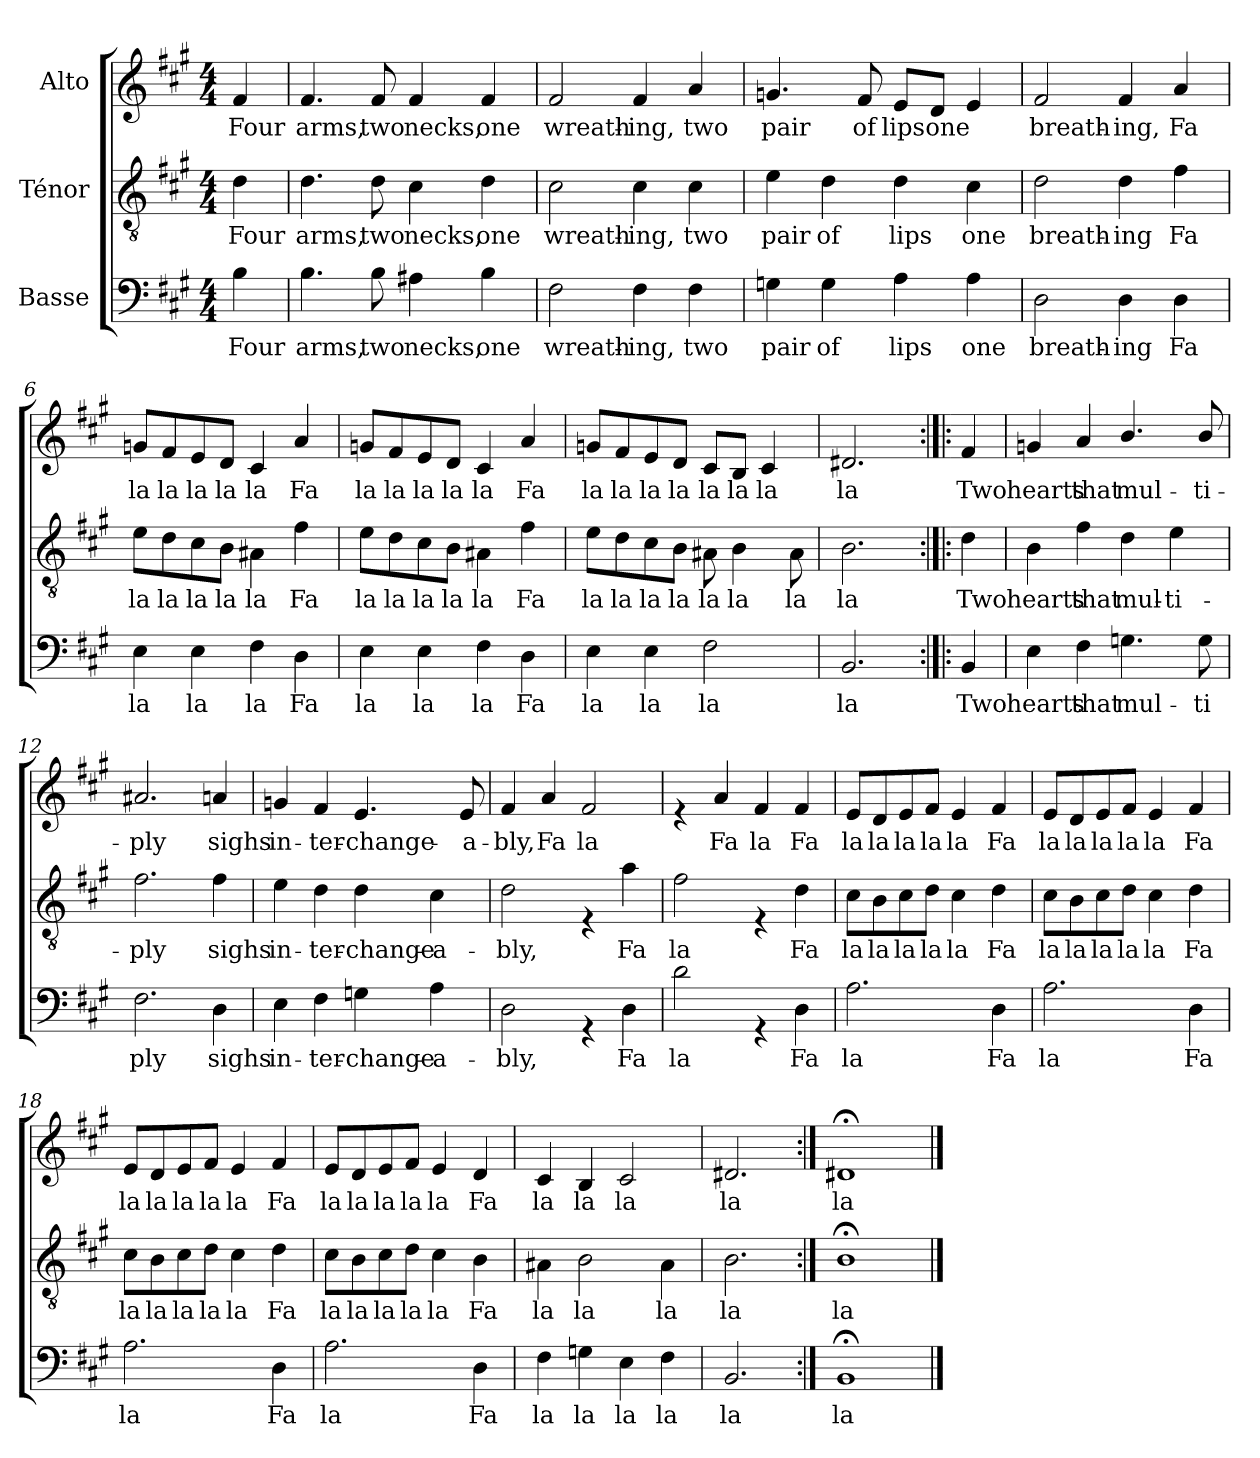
**kern	**text	**kern	**text	**kern	**text
*part3	*part3	*part2	*part2	*part1	*part1
*staff3	*staff3	*staff2	*staff2	*staff1	*staff1
*I"Basse	*	*I"Ténor	*	*I"Alto	*
*clefF4	*	*clefGv2	*	*clefG2	*
*k[f#c#g#]	*	*k[f#c#g#]	*	*k[f#c#g#]	*
*A:	*	*A:	*	*A:	*
*M4/4	*	*M4/4	*	*M4/4	*
=1	=1	=1	=1	=1	=1
!	!LO:LY:b	!	!LO:LY:b	!	!LO:LY:b
4B\	Four	4d\	Four	4f#/	Four
=2	=2	=2	=2	=2	=2
!	!LO:LY:b	!	!LO:LY:b	!	!LO:LY:b
4.B\	arms,	4.d\	arms,	4.f#/	arms,
!	!LO:LY:b	!	!LO:LY:b	!	!LO:LY:b
8B\	two	8d\	two	8f#/	two
!	!LO:LY:b	!	!LO:LY:b	!	!LO:LY:b
4A#X\	necks,	4c#\	necks,	4f#/	necks,
!	!LO:LY:b	!	!LO:LY:b	!	!LO:LY:b
4B\	one	4d\	one	4f#/	one
=3	=3	=3	=3	=3	=3
!	!LO:LY:b	!	!LO:LY:b	!	!LO:LY:b
2F#\	wreath-	2c#\	wreath-	2f#/	wreath-
!	!LO:LY:b	!	!LO:LY:b	!	!LO:LY:b
4F#\	-ing,	4c#\	-ing,	4f#/	-ing,
!	!LO:LY:b	!	!LO:LY:b	!	!LO:LY:b
4F#\	two	4c#\	two	4a/	two
=4	=4	=4	=4	=4	=4
!	!LO:LY:b	!	!LO:LY:b	!	!LO:LY:b
4Gn\	pair	4e\	pair	4.gn/	pair
!	!LO:LY:b	!	!LO:LY:b	!	!
4G\	of	4d\	of	.	.
!	!	!	!	!	!LO:LY:b
.	.	.	.	8f#/	of
!	!LO:LY:b	!	!LO:LY:b	!	!LO:LY:b
4A\	lips	4d\	lips	8e/L	lips
!	!	!	!	!	!LO:LY:b
.	.	.	.	8d/J	one
!	!LO:LY:b	!	!LO:LY:b	!	!
4A\	one	4c#\	one	4e/	.
!!LO:LB:g=z
=5	=5	=5	=5	=5	=5
!	!LO:LY:b	!	!LO:LY:b	!	!LO:LY:b
2D\	breath-	2d\	breath-	2f#/	breath-
!	!LO:LY:b	!	!LO:LY:b	!	!LO:LY:b
4D\	-ing	4d\	-ing	4f#/	-ing,
!	!LO:LY:b	!	!LO:LY:b	!	!LO:LY:b
4D\	Fa	4f#\	Fa	4a/	Fa
=6	=6	=6	=6	=6	=6
!	!LO:LY:b	!	!LO:LY:b	!	!LO:LY:b
4E\	la	8e\L	la	8gn/L	la
!	!	!	!LO:LY:b	!	!LO:LY:b
.	.	8d\	la	8f#/	la
!	!LO:LY:b	!	!LO:LY:b	!	!LO:LY:b
4E\	la	8c#\	la	8e/	la
!	!	!	!LO:LY:b	!	!LO:LY:b
.	.	8B\J	la	8d/J	la
!	!LO:LY:b	!	!LO:LY:b	!	!LO:LY:b
4F#\	la	4A#X\	la	4c#/	la
!	!LO:LY:b	!	!LO:LY:b	!	!LO:LY:b
4D\	Fa	4f#\	Fa	4a/	Fa
=7	=7	=7	=7	=7	=7
!	!LO:LY:b	!	!LO:LY:b	!	!LO:LY:b
4E\	la	8e\L	la	8gn/L	la
!	!	!	!LO:LY:b	!	!LO:LY:b
.	.	8d\	la	8f#/	la
!	!LO:LY:b	!	!LO:LY:b	!	!LO:LY:b
4E\	la	8c#\	la	8e/	la
!	!	!	!LO:LY:b	!	!LO:LY:b
.	.	8B\J	la	8d/J	la
!	!LO:LY:b	!	!LO:LY:b	!	!LO:LY:b
4F#\	la	4A#X\	la	4c#/	la
!	!LO:LY:b	!	!LO:LY:b	!	!LO:LY:b
4D\	Fa	4f#\	Fa	4a/	Fa
=8	=8	=8	=8	=8	=8
!	!LO:LY:b	!	!LO:LY:b	!	!LO:LY:b
4E\	la	8e\L	la	8gn/L	la
!	!	!	!LO:LY:b	!	!LO:LY:b
.	.	8d\	la	8f#/	la
!	!LO:LY:b	!	!LO:LY:b	!	!LO:LY:b
4E\	la	8c#\	la	8e/	la
!	!	!	!LO:LY:b	!	!LO:LY:b
.	.	8B\J	la	8d/J	la
!	!LO:LY:b	!	!LO:LY:b	!	!LO:LY:b
2F#\	la	8A#X\	la	8c#/L	la
!	!	!	!LO:LY:b	!	!LO:LY:b
.	.	4B\	la	8B/J	la
!	!	!	!	!	!LO:LY:b
.	.	.	.	4c#/	la
!	!	!	!LO:LY:b	!	!
.	.	8A#\	la	.	.
!!LO:LB:g=z
=9	=9	=9	=9	=9	=9
!	!LO:LY:b	!	!LO:LY:b	!	!LO:LY:b
2.BB/	la	2.B\	la	2.d#X/	la
=10:|!|:	=10:|!|:	=10:|!|:	=10:|!|:	=10:|!|:	=10:|!|:
!	!LO:LY:b	!	!LO:LY:b	!	!LO:LY:b
4BB/	Two	4d\	Two	4f#/	Two
=11	=11	=11	=11	=11	=11
!	!LO:LY:b	!	!LO:LY:b	!	!LO:LY:b
4E\	hearts	4B\	hearts	4gn/	hearts
!	!LO:LY:b	!	!LO:LY:b	!	!LO:LY:b
4F#\	that	4f#\	that	4a/	that
!	!LO:LY:b	!	!LO:LY:b	!	!LO:LY:b
4.Gn\	mul-	4d\	mul-	4.b/	mul-
!	!	!	!LO:LY:b	!	!
.	.	4e\	-ti-	.	.
!	!LO:LY:b	!	!	!	!LO:LY:b
8G\	-ti	.	.	8b/	-ti-
=12	=12	=12	=12	=12	=12
!	!LO:LY:b	!	!LO:LY:b	!	!LO:LY:b
2.F#\	ply	2.f#\	-ply	2.a#X/	-ply
!	!LO:LY:b	!	!LO:LY:b	!	!LO:LY:b
4D\	sighs	4f#\	sighs	4an/	sighs
=13	=13	=13	=13	=13	=13
!	!LO:LY:b	!	!LO:LY:b	!	!LO:LY:b
4E\	in-	4e\	in-	4gn/	in-
!	!LO:LY:b	!	!LO:LY:b	!	!LO:LY:b
4F#\	-ter-	4d\	-ter-	4f#/	-ter-
!	!LO:LY:b	!	!LO:LY:b	!	!LO:LY:b
4Gn\	-change-	4d\	-change-	4.e/	-change-
!	!LO:LY:b	!	!LO:LY:b	!	!
4A\	-a-	4c#\	-a-	.	.
!	!	!	!	!	!LO:LY:b
.	.	.	.	8e/	-a-
!!LO:LB:g=z
=14	=14	=14	=14	=14	=14
!	!LO:LY:b	!	!LO:LY:b	!	!LO:LY:b
2D\	-bly,	2d\	-bly,	4f#/	-bly,
!	!	!	!	!	!LO:LY:b
.	.	.	.	4a/	Fa
!	!	!	!	!	!LO:LY:b
4rGG	.	4rE	.	2f#/	la
!	!LO:LY:b	!	!LO:LY:b	!	!
4D\	Fa	4a\	Fa	.	.
=15	=15	=15	=15	=15	=15
!	!LO:LY:b	!	!LO:LY:b	!	!
2d\	la	2f#\	la	4re	.
!	!	!	!	!	!LO:LY:b
.	.	.	.	4a/	Fa
!	!	!	!	!	!LO:LY:b
4rGG	.	4rE	.	4f#/	la
!	!LO:LY:b	!	!LO:LY:b	!	!LO:LY:b
4D\	Fa	4d\	Fa	4f#/	Fa
=16	=16	=16	=16	=16	=16
!	!LO:LY:b	!	!LO:LY:b	!	!LO:LY:b
2.A\	la	8c#\L	la	8e/L	la
!	!	!	!LO:LY:b	!	!LO:LY:b
.	.	8B\	la	8d/	la
!	!	!	!LO:LY:b	!	!LO:LY:b
.	.	8c#\	la	8e/	la
!	!	!	!LO:LY:b	!	!LO:LY:b
.	.	8d\J	la	8f#/J	la
!	!	!	!LO:LY:b	!	!LO:LY:b
.	.	4c#\	la	4e/	la
!	!LO:LY:b	!	!LO:LY:b	!	!LO:LY:b
4D\	Fa	4d\	Fa	4f#/	Fa
=17	=17	=17	=17	=17	=17
!	!LO:LY:b	!	!LO:LY:b	!	!LO:LY:b
2.A\	la	8c#\L	la	8e/L	la
!	!	!	!LO:LY:b	!	!LO:LY:b
.	.	8B\	la	8d/	la
!	!	!	!LO:LY:b	!	!LO:LY:b
.	.	8c#\	la	8e/	la
!	!	!	!LO:LY:b	!	!LO:LY:b
.	.	8d\J	la	8f#/J	la
!	!	!	!LO:LY:b	!	!LO:LY:b
.	.	4c#\	la	4e/	la
!	!LO:LY:b	!	!LO:LY:b	!	!LO:LY:b
4D\	Fa	4d\	Fa	4f#/	Fa
!!LO:LB:g=z
=18	=18	=18	=18	=18	=18
!	!LO:LY:b	!	!LO:LY:b	!	!LO:LY:b
2.A\	la	8c#\L	la	8e/L	la
!	!	!	!LO:LY:b	!	!LO:LY:b
.	.	8B\	la	8d/	la
!	!	!	!LO:LY:b	!	!LO:LY:b
.	.	8c#\	la	8e/	la
!	!	!	!LO:LY:b	!	!LO:LY:b
.	.	8d\J	la	8f#/J	la
!	!	!	!LO:LY:b	!	!LO:LY:b
.	.	4c#\	la	4e/	la
!	!LO:LY:b	!	!LO:LY:b	!	!LO:LY:b
4D\	Fa	4d\	Fa	4f#/	Fa
=19	=19	=19	=19	=19	=19
!	!LO:LY:b	!	!LO:LY:b	!	!LO:LY:b
2.A\	la	8c#\L	la	8e/L	la
!	!	!	!LO:LY:b	!	!LO:LY:b
.	.	8B\	la	8d/	la
!	!	!	!LO:LY:b	!	!LO:LY:b
.	.	8c#\	la	8e/	la
!	!	!	!LO:LY:b	!	!LO:LY:b
.	.	8d\J	la	8f#/J	la
!	!	!	!LO:LY:b	!	!LO:LY:b
.	.	4c#\	la	4e/	la
!	!LO:LY:b	!	!LO:LY:b	!	!LO:LY:b
4D\	Fa	4B\	Fa	4d/	Fa
=20	=20	=20	=20	=20	=20
!	!LO:LY:b	!	!LO:LY:b	!	!LO:LY:b
4F#\	la	4A#X\	la	4c#/	la
!	!LO:LY:b	!	!LO:LY:b	!	!LO:LY:b
4Gn\	la	2B\	la	4B/	la
!	!LO:LY:b	!	!	!	!LO:LY:b
4E\	la	.	.	2c#/	la
!	!LO:LY:b	!	!LO:LY:b	!	!
4F#\	la	4A#\	la	.	.
=21	=21	=21	=21	=21	=21
!	!LO:LY:b	!	!LO:LY:b	!	!LO:LY:b
2.BB/	la	2.B\	la	2.d#X/	la
=22:|!	=22:|!	=22:|!	=22:|!	=22:|!	=22:|!
!	!LO:LY:b	!	!LO:LY:b	!	!LO:LY:b
1BB;	la	1B;<	la	1d#X;	la
==	==	==	==	==	==
*-	*-	*-	*-	*-	*-
